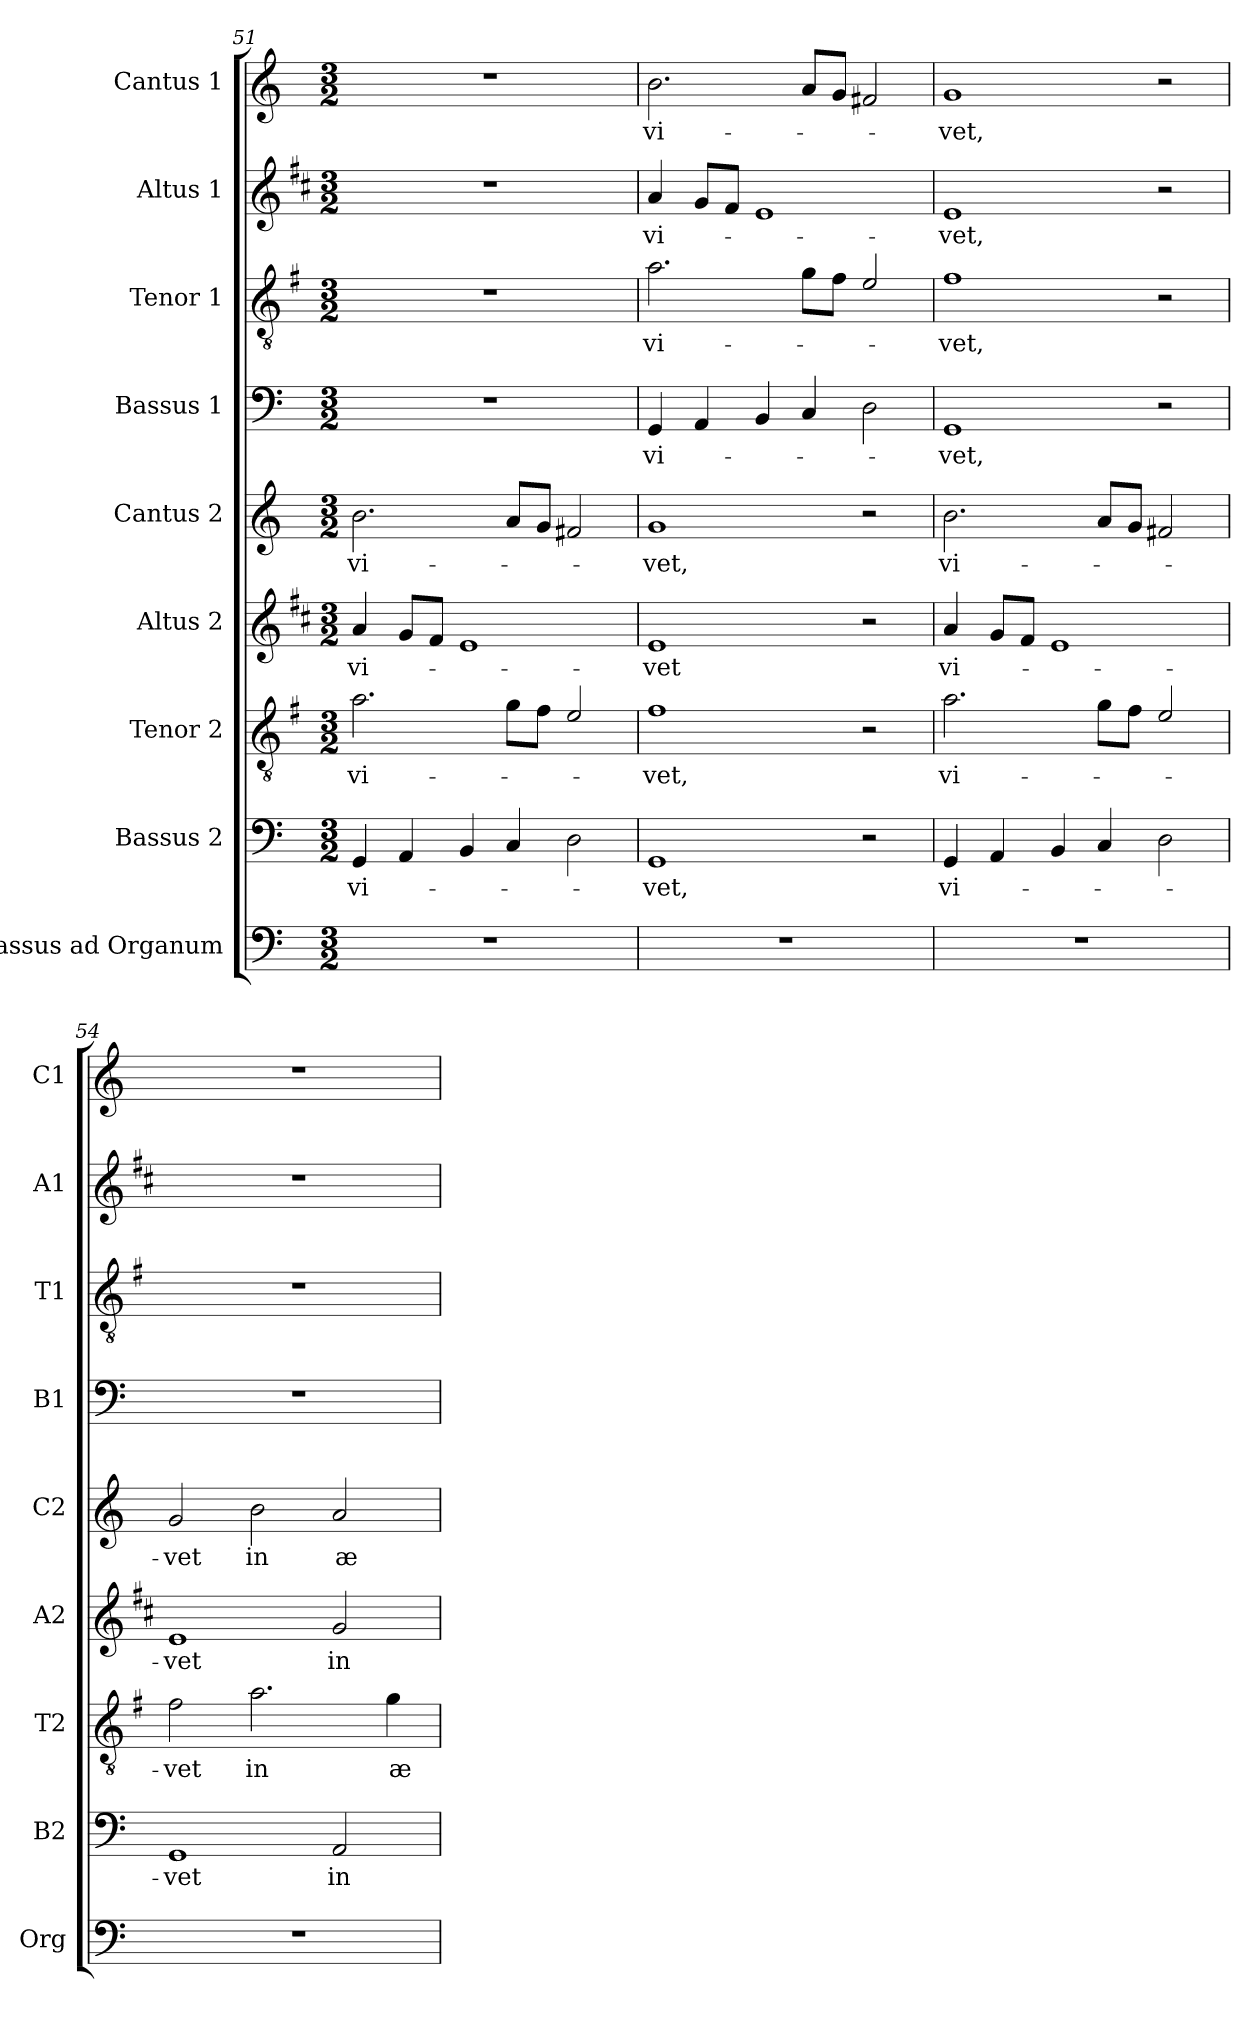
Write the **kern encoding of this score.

**kern	**kern	**text	**kern	**text	**kern	**text	**kern	**text	**kern	**text	**kern	**text	**kern	**text	**kern	**text
*part9	*part8	*part8	*part7	*part7	*part6	*part6	*part5	*part5	*part4	*part4	*part3	*part3	*part2	*part2	*part1	*part1
*staff9	*staff8	*staff8	*staff7	*staff7	*staff6	*staff6	*staff5	*staff5	*staff4	*staff4	*staff3	*staff3	*staff2	*staff2	*staff1	*staff1
*I"Bassus ad Organum	*I"Bassus 2	*	*I"Tenor 2	*	*I"Altus 2	*	*I"Cantus 2	*	*I"Bassus 1	*	*I"Tenor 1	*	*I"Altus 1	*	*I"Cantus 1	*
*I'Org	*I'B2	*	*I'T2	*	*I'A2	*	*I'C2	*	*I'B1	*	*I'T1	*	*I'A1	*	*I'C1	*
*clefF4	*clefF4	*	*clefGv2	*	*clefG2	*	*clefG2	*	*clefF4	*	*clefGv2	*	*clefG2	*	*clefG2	*
*	*	*	*ITrd4c7	*	*ITrd1c2	*	*	*	*	*	*ITrd4c7	*	*ITrd1c2	*	*	*
*k[]	*k[]	*	*k[]	*	*k[]	*	*k[]	*	*k[]	*	*k[]	*	*k[]	*	*k[]	*
*C:	*C:	*	*C:	*	*C:	*	*C:	*	*C:	*	*C:	*	*C:	*	*C:	*
*M3/2	*M3/2	*	*M3/2	*	*M3/2	*	*M3/2	*	*M3/2	*	*M3/2	*	*M3/2	*	*M3/2	*
=51	=51	=51	=51	=51	=51	=51	=51	=51	=51	=51	=51	=51	=51	=51	=51	=51
!	!	!LO:LY:b	!	!LO:LY:b	!	!LO:LY:b	!	!LO:LY:b	!	!	!	!	!	!	!	!
1.r	4GG/	vi-	2.d\	vi-	4g/	vi-	2.b\	vi-	1.r	.	1.r	.	1.r	.	1.r	.
.	4AA/	.	.	.	8f/L	.	.	.	.	.	.	.	.	.	.	.
.	.	.	.	.	8e/J	.	.	.	.	.	.	.	.	.	.	.
.	4BB/	.	.	.	1d	.	.	.	.	.	.	.	.	.	.	.
.	4C/	.	8c\L	.	.	.	8a/L	.	.	.	.	.	.	.	.	.
.	.	.	8B\J	.	.	.	8g/J	.	.	.	.	.	.	.	.	.
.	2D\	.	2A/	.	.	.	2f#X/	.	.	.	.	.	.	.	.	.
=52	=52	=52	=52	=52	=52	=52	=52	=52	=52	=52	=52	=52	=52	=52	=52	=52
!	!	!LO:LY:b	!	!LO:LY:b	!	!LO:LY:b	!	!LO:LY:b	!	!LO:LY:b	!	!LO:LY:b	!	!LO:LY:b	!	!LO:LY:b
1.r	1GG	-vet,	1B	-vet,	1d	vet	1g	-vet,	4GG/	vi-	2.d\	vi-	4g/	vi-	2.b\	vi-
.	.	.	.	.	.	.	.	.	4AA/	.	.	.	8f/L	.	.	.
.	.	.	.	.	.	.	.	.	.	.	.	.	8e/J	.	.	.
.	.	.	.	.	.	.	.	.	4BB/	.	.	.	1d	.	.	.
.	.	.	.	.	.	.	.	.	4C/	.	8c\L	.	.	.	8a/L	.
.	.	.	.	.	.	.	.	.	.	.	8B\J	.	.	.	8g/J	.
.	2r	.	2r	.	2r	.	2r	.	2D\	.	2A/	.	.	.	2f#X/	.
!!LO:PB:g=z
=53	=53	=53	=53	=53	=53	=53	=53	=53	=53	=53	=53	=53	=53	=53	=53	=53
!	!	!LO:LY:b	!	!LO:LY:b	!	!LO:LY:b	!	!LO:LY:b	!	!LO:LY:b	!	!LO:LY:b	!	!LO:LY:b	!	!LO:LY:b
1.r	4GG/	vi-	2.d\	vi-	4g/	vi-	2.b\	vi-	1GG	-vet,	1B	-vet,	1d	-vet,	1g	-vet,
.	4AA/	.	.	.	8f/L	.	.	.	.	.	.	.	.	.	.	.
.	.	.	.	.	8e/J	.	.	.	.	.	.	.	.	.	.	.
.	4BB/	.	.	.	1d	.	.	.	.	.	.	.	.	.	.	.
.	4C/	.	8c\L	.	.	.	8a/L	.	.	.	.	.	.	.	.	.
.	.	.	8B\J	.	.	.	8g/J	.	.	.	.	.	.	.	.	.
.	2D\	.	2A/	.	.	.	2f#X/	.	2r	.	2r	.	2r	.	2r	.
=54	=54	=54	=54	=54	=54	=54	=54	=54	=54	=54	=54	=54	=54	=54	=54	=54
!	!	!LO:LY:b	!	!LO:LY:b	!	!LO:LY:b	!	!LO:LY:b	!	!	!	!	!	!	!	!
1.r	1GG	-vet	2B\	-vet	1d	-vet	2g/	-vet	1.r	.	1.r	.	1.r	.	1.r	.
!	!	!	!	!LO:LY:b	!	!	!	!LO:LY:b	!	!	!	!	!	!	!	!
.	.	.	2.d\	in	.	.	2b\	in	.	.	.	.	.	.	.	.
!	!	!LO:LY:b	!	!	!	!LO:LY:b	!	!LO:LY:b	!	!	!	!	!	!	!	!
.	2AA/	in	.	.	2f/	in	2a/	æ-	.	.	.	.	.	.	.	.
!	!	!	!	!LO:LY:b	!	!	!	!	!	!	!	!	!	!	!	!
.	.	.	4c\	æ-	.	.	.	.	.	.	.	.	.	.	.	.
=	=	=	=	=	=	=	=	=	=	=	=	=	=	=	=	=
*-	*-	*-	*-	*-	*-	*-	*-	*-	*-	*-	*-	*-	*-	*-	*-	*-
